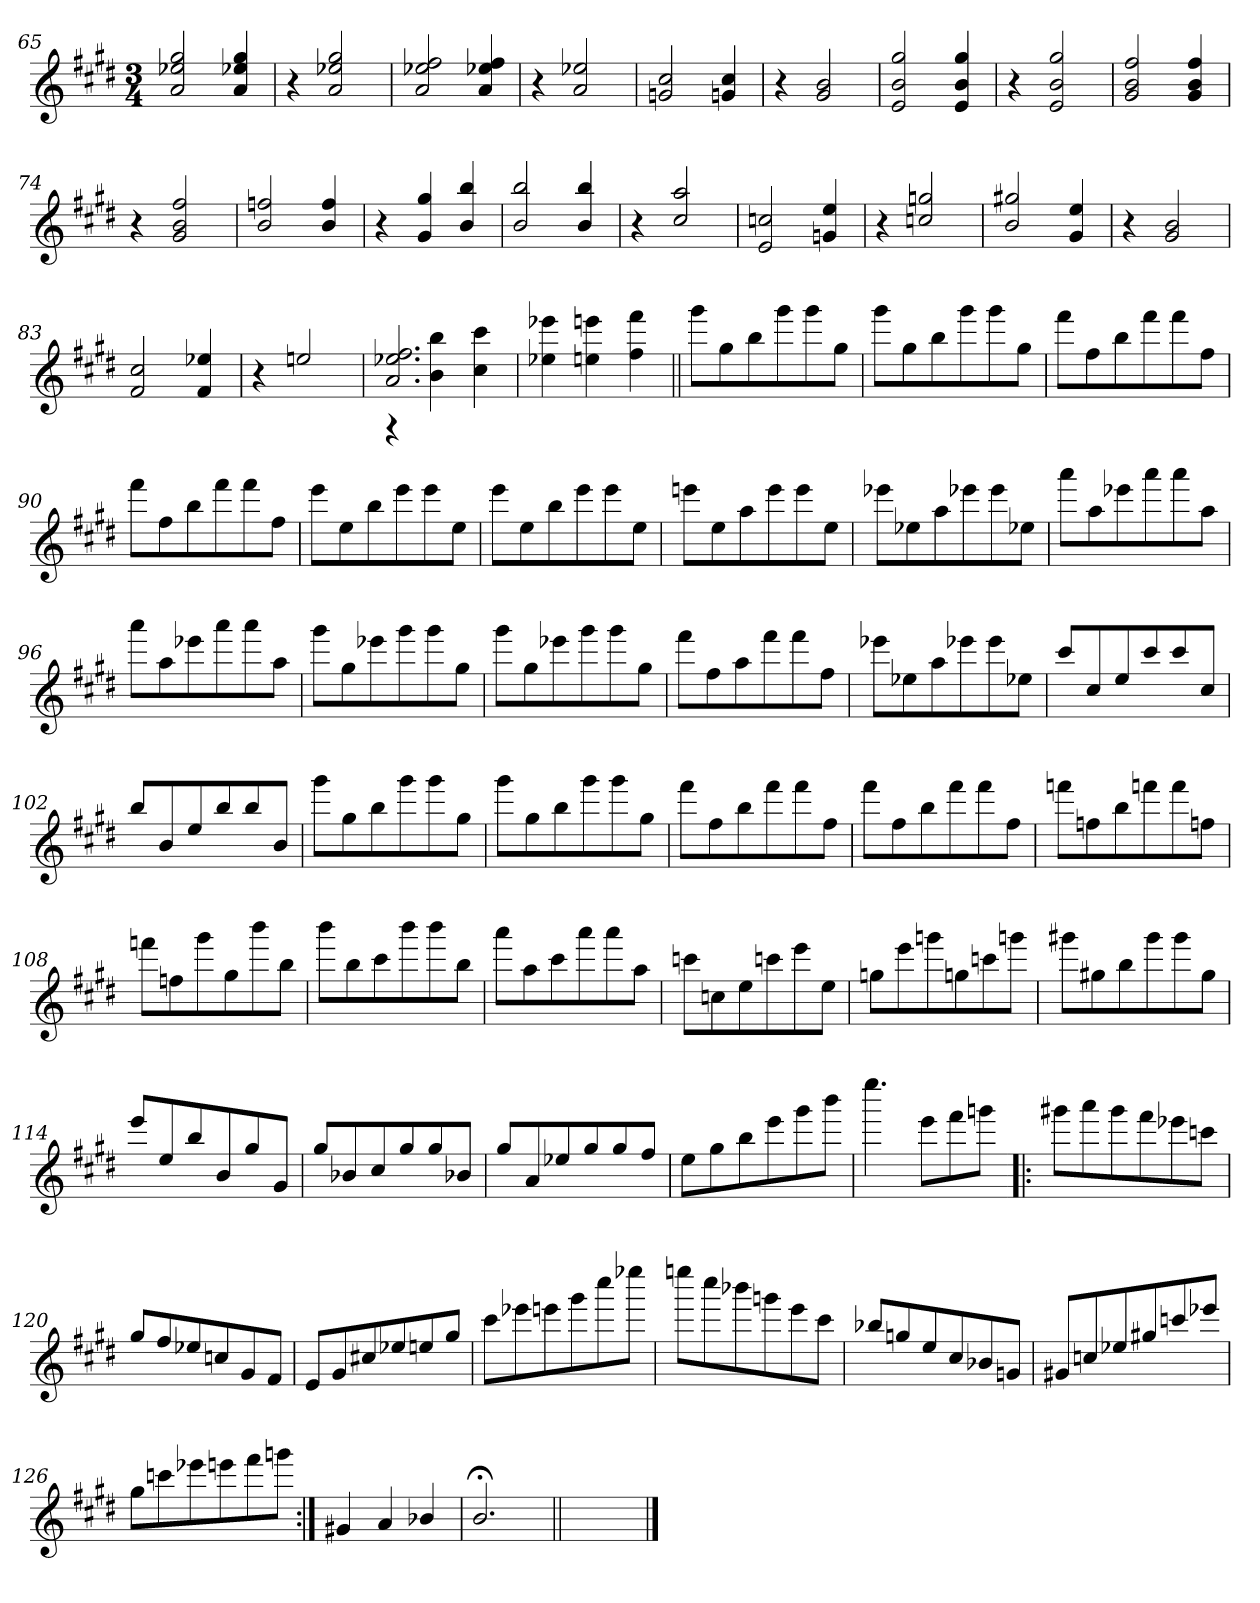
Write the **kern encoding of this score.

**kern
*part1
*staff1
*clefG2
*k[f#c#g#d#]
*E:
*M3/4
=65
2a/ 2ee-X/ 2gg#/
4a/ 4ee-X/ 4gg#/
=66
4r
2a/ 2ee-X/ 2gg#/
=67
2a/ 2ee-X/ 2ff#/
4a/ 4ee-X/ 4ff#/
=68
4r
2a/ 2ee-X/
!!LO:LB:g=z
=69
2gn/ 2cc#/
4gn/ 4cc#/
=70
4r
2g#/ 2b/
=71
2e/ 2b/ 2gg#/
4e/ 4b/ 4gg#/
=72
4r
2e/ 2b/ 2gg#/
=73
2g#/ 2b/ 2ff#/
4g#/ 4b/ 4ff#/
=74
4r
2g#/ 2b/ 2ff#/
=75
2b/ 2ffn/
4b/ 4ff/
!!LO:LB:g=z
=76
4r
4g#/ 4gg#/
4b/ 4bb/
=77
2b/ 2bb/
4b/ 4bb/
=78
4r
2cc#/ 2aa/
=79
2e/ 2ccn/
4gn/ 4ee/
=80
4r
2ccn/ 2ggn/
=81
2b/ 2gg#X/
4g#/ 4ee/
=82
4r
2g#/ 2b/
!!LO:LB:g=z
=83
2f#/ 2cc#/
4f#/ 4ee-X/
=84
4r
2een/
=85
*^
2.a/ 2.ee-X/ 2.ff#/	4rE
.	4b\ 4bb\
.	4cc#\ 4ccc#\
*v	*v
=86
4ee-X\ 4eee-X\
4een\ 4eeen\
4ff#\ 4fff#\
=87||
8ggg#\L
8gg#\
8bb\
8ggg#\
8ggg#\
8gg#\J
=88
8ggg#\L
8gg#\
8bb\
8ggg#\
8ggg#\
8gg#\J
!!LO:LB:g=z
=89
8fff#\L
8ff#\
8bb\
8fff#\
8fff#\
8ff#\J
=90
8fff#\L
8ff#\
8bb\
8fff#\
8fff#\
8ff#\J
=91
8eee\L
8ee\
8bb\
8eee\
8eee\
8ee\J
=92
8eee\L
8ee\
8bb\
8eee\
8eee\
8ee\J
=93
8eeen\L
8ee\
8aa\
8eee\
8eee\
8ee\J
!!LO:LB:g=z
=94
8eee-X\L
8ee-X\
8aa\
8eee-X\
8eee-\
8ee-X\J
=95
8aaa\L
8aa\
8eee-X\
8aaa\
8aaa\
8aa\J
=96
8aaa\L
8aa\
8eee-X\
8aaa\
8aaa\
8aa\J
=97
8ggg#\L
8gg#\
8eee-X\
8ggg#\
8ggg#\
8gg#\J
=98
8ggg#\L
8gg#\
8eee-X\
8ggg#\
8ggg#\
8gg#\J
!!LO:LB:g=z
=99
8fff#\L
8ff#\
8aa\
8fff#\
8fff#\
8ff#\J
=100
8eee-X\L
8ee-X\
8aa\
8eee-X\
8eee-\
8ee-X\J
=101
8ccc#/L
8cc#/
8ee/
8ccc#/
8ccc#/
8cc#/J
=102
8bb/L
8b/
8ee/
8bb/
8bb/
8b/J
=103
8ggg#\L
8gg#\
8bb\
8ggg#\
8ggg#\
8gg#\J
!!LO:LB:g=z
=104
8ggg#\L
8gg#\
8bb\
8ggg#\
8ggg#\
8gg#\J
=105
8fff#\L
8ff#\
8bb\
8fff#\
8fff#\
8ff#\J
=106
8fff#\L
8ff#\
8bb\
8fff#\
8fff#\
8ff#\J
=107
8fffn\L
8ffn\
8bb\
8fffn\
8fff\
8ffn\J
=108
8fffn\L
8ffn\
8ggg#\
8gg#\
8bbb\
8bb\J
!!LO:LB:g=z
=109
8bbb\L
8bb\
8ccc#\
8bbb\
8bbb\
8bb\J
=110
8aaa\L
8aa\
8ccc#\
8aaa\
8aaa\
8aa\J
=111
8cccn\L
8ccn\
8ee\
8cccn\
8eee\
8ee\J
=112
8ggn\L
8eee\
8gggn\
8ggn\
8cccn\
8gggn\J
=113
8ggg#X\L
8gg#X\
8bb\
8ggg#\
8ggg#\
8gg#\J
!!LO:LB:g=z
=114
8eee/L
8ee/
8bb/
8b/
8gg#/
8g#/J
=115
8gg#/L
8b-X/
8cc#/
8gg#/
8gg#/
8b-X/J
=116
8gg#/L
8a/
8ee-X/
8gg#/
8gg#/
8ff#/J
=117
8ee\L
8gg#\
8bb\
8eee\
8ggg#\
8bbb\J
=118
4.eeee\
8eee\L
8fff#\
8gggn\J
!!LO:LB:g=z
=119!|:
8ggg#X\L
8aaa\
8ggg#\
8fff#\
8eee-X\
8cccn\J
=120
8gg#/L
8ff#/
8ee-X/
8ccn/
8g#/
8f#/J
=121
8e/L
8g#/
8cc#X/
8ee-X/
8een/
8gg#/J
=122
8ccc#\L
8eee-X\
8eeen\
8ggg#\
8cccc#\
8eeee-X\J
=123
8eeeen\L
8cccc#\
8bbb-X\
8gggn\
8eee\
8ccc#\J
!!LO:LB:g=z
=124
8bb-X/L
8ggn/
8ee/
8cc#/
8b-X/
8gn/J
=125
8g#X/L
8ccn/
8ee-X/
8gg#X/
8cccn/
8eee-X/J
=126
8gg#\L
8cccn\
8eee-X\
8eeen\
8fff#\
8gggn\J
=127:|!
4g#X/
4a/
4b-X/
=128
2.b;</
=129||
2.ryy
==
*-
